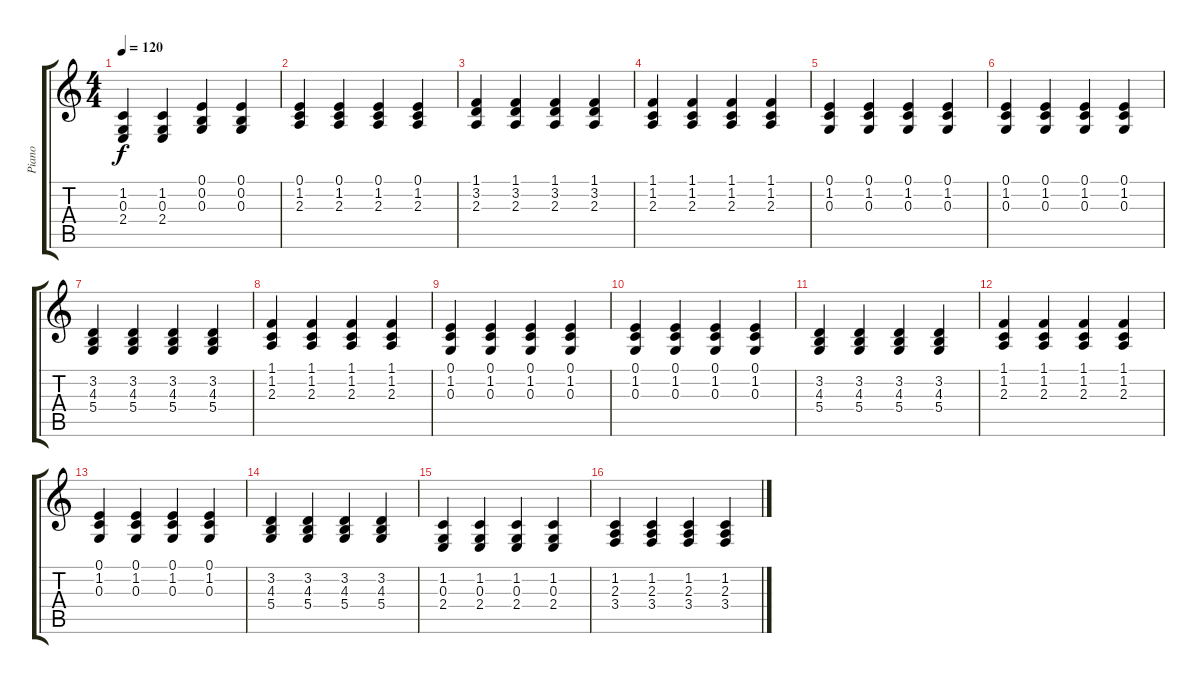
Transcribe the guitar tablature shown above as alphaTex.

\track ("Piano" "Piano") {instrument acousticgrandpiano}
\staff {score tabs}
\tuning (E4 B3 G3 D3 A2 E2) {hide}
\ts (4 4)
\tempo 120
\clef g2
\ks c
(1.2 0.3 2.4).4{dy f} (1.2 0.3 2.4).4 (0.1 0.2 0.3).4 (0.1 0.2 0.3).4 |
(0.1 1.2 2.3).4 (0.1 1.2 2.3).4 (0.1 1.2 2.3).4 (0.1 1.2 2.3).4 |
(1.1 3.2 2.3).4 (1.1 3.2 2.3).4 (1.1 3.2 2.3).4 (1.1 3.2 2.3).4 |
(1.1 1.2 2.3).4 (1.1 1.2 2.3).4 (1.1 1.2 2.3).4 (1.1 1.2 2.3).4 |
(0.1 1.2 0.3).4 (0.1 1.2 0.3).4 (0.1 1.2 0.3).4 (0.1 1.2 0.3).4 |
(0.1 1.2 0.3).4 (0.1 1.2 0.3).4 (0.1 1.2 0.3).4 (0.1 1.2 0.3).4 |
(3.2 4.3 5.4).4 (3.2 4.3 5.4).4 (3.2 4.3 5.4).4 (3.2 4.3 5.4).4 |
(1.1 1.2 2.3).4 (1.1 1.2 2.3).4 (1.1 1.2 2.3).4 (1.1 1.2 2.3).4 |
(0.1 1.2 0.3).4 (0.1 1.2 0.3).4 (0.1 1.2 0.3).4 (0.1 1.2 0.3).4 |
(0.1 1.2 0.3).4 (0.1 1.2 0.3).4 (0.1 1.2 0.3).4 (0.1 1.2 0.3).4 |
(3.2 4.3 5.4).4 (3.2 4.3 5.4).4 (3.2 4.3 5.4).4 (3.2 4.3 5.4).4 |
(1.1 1.2 2.3).4 (1.1 1.2 2.3).4 (1.1 1.2 2.3).4 (1.1 1.2 2.3).4 |
(0.1 1.2 0.3).4 (0.1 1.2 0.3).4 (0.1 1.2 0.3).4 (0.1 1.2 0.3).4 |
(3.2 4.3 5.4).4 (3.2 4.3 5.4).4 (3.2 4.3 5.4).4 (3.2 4.3 5.4).4 |
(1.2 0.3 2.4).4 (1.2 0.3 2.4).4 (1.2 0.3 2.4).4 (1.2 0.3 2.4).4 |
(1.2 2.3 3.4).4 (1.2 2.3 3.4).4 (1.2 2.3 3.4).4 (1.2 2.3 3.4).4
